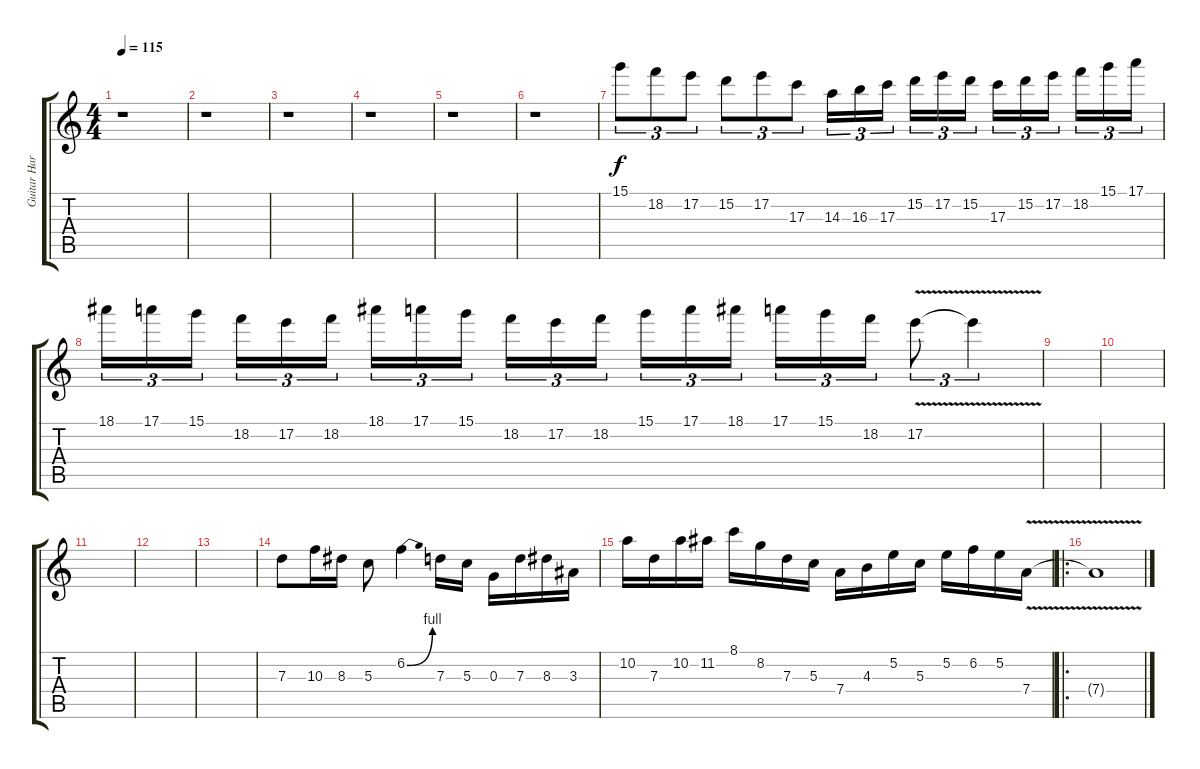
\track ("Guitar Harmonics" "Guitar Har") {instrument overdrivenguitar}
\staff {score tabs}
\tuning (E4 B3 G3 D3 A2 D2) {hide}
\ts (4 4)
\tempo 115
\clef g2
\ks c
r.1{dy f} |
r.1 |
r.1 |
r.1 |
r.1 |
r.1 |
15.1.8{tu (3 2)} 18.2.8{tu (3 2)} 17.2.8{tu (3 2)} 15.2.8{tu (3 2)} 17.2.8{tu (3 2)} 17.3.8{tu (3 2)} 14.3.16{tu (3 2)} 16.3.16{tu (3 2)} 17.3.16{tu (3 2) beam splitsecondary} 15.2.16{tu (3 2)} 17.2.16{tu (3 2)} 15.2.16{tu (3 2)} 17.3.16{tu (3 2)} 15.2.16{tu (3 2)} 17.2.16{tu (3 2) beam splitsecondary} 18.2.16{tu (3 2)} 15.1.16{tu (3 2)} 17.1.16{tu (3 2)} |
18.1.16{tu (3 2)} 17.1.16{tu (3 2)} 15.1.16{tu (3 2) beam splitsecondary} 18.2.16{tu (3 2)} 17.2.16{tu (3 2)} 18.2.16{tu (3 2)} 18.1.16{tu (3 2)} 17.1.16{tu (3 2)} 15.1.16{tu (3 2) beam splitsecondary} 18.2.16{tu (3 2)} 17.2.16{tu (3 2)} 18.2.16{tu (3 2)} 15.1.16{tu (3 2)} 17.1.16{tu (3 2)} 18.1.16{tu (3 2) beam splitsecondary} 17.1.16{tu (3 2)} 15.1.16{tu (3 2)} 18.2.16{tu (3 2)} 17.2{v}.8{tu (3 2)} 17.2{t}.4{tu (3 2)} |
|
|
|
|
|
7.3.8 10.3.16 8.3.16 5.3.8 6.2{be (bend 0 0 60 4)}.4 7.3.16 5.3.16 0.3.16 7.3.16 8.3.16 3.3.16 |
10.2.16 7.3.16 10.2.16 11.2.16 8.1.16 8.2.16 7.3.16 5.3.16 7.4.16 4.3.16 5.2.16 5.3.16 5.2.16 6.2.16 5.2.16 7.4{v}.16 |
\ro
7.4{t}.1
